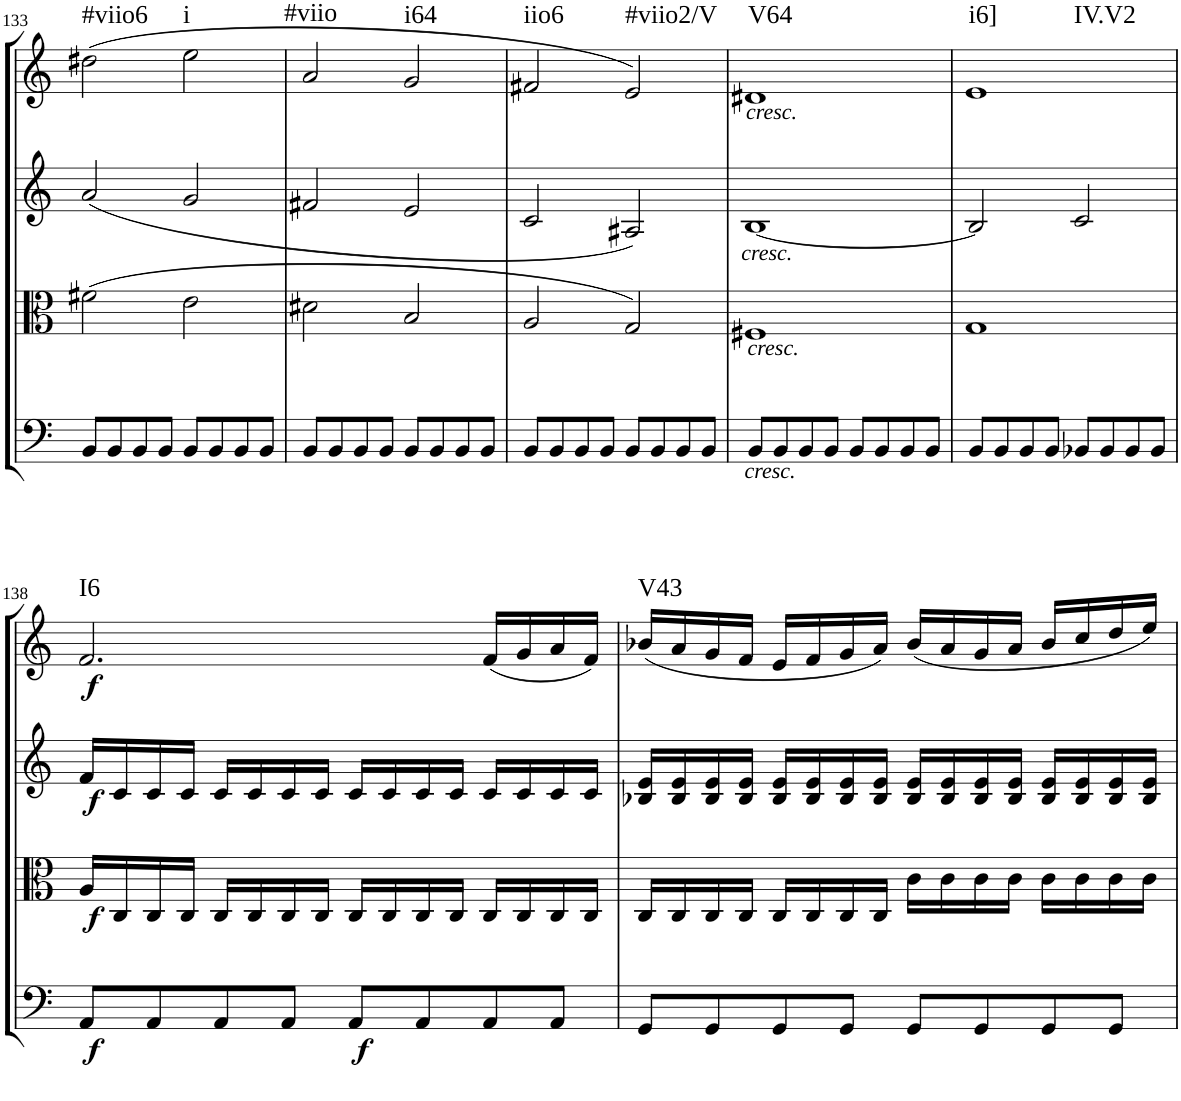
**kern	**dynam	**kern	**dynam	**kern	**dynam	**kern	**dynam	**harte
*part4	*part4	*part3	*part3	*part2	*part2	*part1	*part1	*part1
*staff4	*staff4	*staff3	*staff3	*staff2	*staff2	*staff1	*staff1	*
*I"Cello	*	*I"Viola	*	*I"2nd Violin	*	*I"1st Violin	*	*
*	*	*I'Vla	*	*I'Vln	*	*I'Vln	*	*
!!LO:PB:g=z
*clefF4	*	*clefC3	*	*clefG2	*	*clefG2	*	*
*k[]	*	*k[]	*	*k[]	*	*k[]	*	*
*M4/4	*	*M4/4	*	*M4/4	*	*M4/4	*	*
*met(c)	*	*met(c)	*	*met(c)	*	*met(c)	*	*
=133	=133	=133	=133	=133	=133	=133	=133	=133
!	!	!	!	!	!	!	!	!LO:H:kt=#viio6
8BB/L	.	(2f#X\	.	(2a/	.	(2dd#X\	.	N
8BB/	.	.	.	.	.	.	.	.
8BB/	.	.	.	.	.	.	.	.
8BB/J	.	.	.	.	.	.	.	.
!	!	!	!	!	!	!	!	!LO:H:kt=i
8BB/L	.	2e\	.	2g/	.	2ee\	.	N
8BB/	.	.	.	.	.	.	.	.
8BB/	.	.	.	.	.	.	.	.
8BB/J	.	.	.	.	.	.	.	.
=134	=134	=134	=134	=134	=134	=134	=134	=134
!	!	!	!	!	!	!	!	!LO:H:kt=#viio
8BB/L	.	2d#X\	.	2f#X/	.	2a/	.	N
8BB/	.	.	.	.	.	.	.	.
8BB/	.	.	.	.	.	.	.	.
8BB/J	.	.	.	.	.	.	.	.
!	!	!	!	!	!	!	!	!LO:H:kt=i64
8BB/L	.	2B/	.	2e/	.	2g/	.	N
8BB/	.	.	.	.	.	.	.	.
8BB/	.	.	.	.	.	.	.	.
8BB/J	.	.	.	.	.	.	.	.
=135	=135	=135	=135	=135	=135	=135	=135	=135
!	!	!	!	!	!	!	!	!LO:H:kt=iio6
8BB/L	.	2A/	.	2c/	.	2f#X/	.	N
8BB/	.	.	.	.	.	.	.	.
8BB/	.	.	.	.	.	.	.	.
8BB/J	.	.	.	.	.	.	.	.
!	!	!	!	!	!	!	!	!LO:H:kt=#viio2/V
8BB/L	.	2G/)	.	2A#X/)	.	2e/)	.	N
8BB/	.	.	.	.	.	.	.	.
8BB/	.	.	.	.	.	.	.	.
8BB/J	.	.	.	.	.	.	.	.
=136	=136	=136	=136	=136	=136	=136	=136	=136
!	!	!	!	!	!	!LO:TX:b:i:t=cresc.	!	!
!	!	!	!	!LO:TX:b:i:t=cresc.	!	!	!	!
!	!	!LO:TX:b:i:t=cresc.	!	!	!	!	!	!
!LO:TX:b:i:t=cresc.	!	!	!	!	!	!	!	!LO:H:kt=V64
8BB/L	.	1F#X	.	[1B	.	1d#X	.	N
8BB/	.	.	.	.	.	.	.	.
8BB/	.	.	.	.	.	.	.	.
8BB/J	.	.	.	.	.	.	.	.
8BB/L	.	.	.	.	.	.	.	.
8BB/	.	.	.	.	.	.	.	.
8BB/	.	.	.	.	.	.	.	.
8BB/J	.	.	.	.	.	.	.	.
=137	=137	=137	=137	=137	=137	=137	=137	=137
!	!	!	!	!	!	!	!	!LO:H:n=1:kt=i6]
!	!	!	!	!	!	!	!	!LO:H:n=2:kt=IV.V2
8BB/L	.	1G	.	2B/]	.	1e	.	N N
8BB/	.	.	.	.	.	.	.	.
8BB/	.	.	.	.	.	.	.	.
8BB/J	.	.	.	.	.	.	.	.
8BB-X/L	.	.	.	2c/	.	.	.	.
8BB-/	.	.	.	.	.	.	.	.
8BB-/	.	.	.	.	.	.	.	.
8BB-/J	.	.	.	.	.	.	.	.
!!LO:LB:g=z
=138	=138	=138	=138	=138	=138	=138	=138	=138
!	!LO:DY:b	!	!LO:DY:b	!	!LO:DY:b	!	!LO:DY:b	!LO:H:kt=I6
8AA/L	f	16A/LL	f	16f/LL	f	2.f/	f	N
.	.	16C/	.	16c/	.	.	.	.
8AA/	.	16C/	.	16c/	.	.	.	.
.	.	16C/JJ	.	16c/JJ	.	.	.	.
8AA/	.	16C/LL	.	16c/LL	.	.	.	.
.	.	16C/	.	16c/	.	.	.	.
8AA/J	.	16C/	.	16c/	.	.	.	.
.	.	16C/JJ	.	16c/JJ	.	.	.	.
!	!LO:DY:b	!	!	!	!	!	!	!
8AA/L	f	16C/LL	.	16c/LL	.	.	.	.
.	.	16C/	.	16c/	.	.	.	.
8AA/	.	16C/	.	16c/	.	.	.	.
.	.	16C/JJ	.	16c/JJ	.	.	.	.
8AA/	.	16C/LL	.	16c/LL	.	(16f/LL	.	.
.	.	16C/	.	16c/	.	16g/	.	.
8AA/J	.	16C/	.	16c/	.	16a/	.	.
.	.	16C/JJ	.	16c/JJ	.	16f/JJ)	.	.
=139	=139	=139	=139	=139	=139	=139	=139	=139
!	!	!	!	!	!	!	!	!LO:H:kt=V43
8GG/L	.	16C/LL	.	16B-X/ 16e/LL	.	(16b-X/LL	.	N
.	.	16C/	.	16B-/ 16e/	.	16a/	.	.
8GG/	.	16C/	.	16B-/ 16e/	.	16g/	.	.
.	.	16C/JJ	.	16B-/ 16e/JJ	.	16f/JJ	.	.
8GG/	.	16C/LL	.	16B-/ 16e/LL	.	16e/LL	.	.
.	.	16C/	.	16B-/ 16e/	.	16f/	.	.
8GG/J	.	16C/	.	16B-/ 16e/	.	16g/	.	.
.	.	16C/JJ	.	16B-/ 16e/JJ	.	16a/JJ)	.	.
8GG/L	.	16c\LL	.	16B-/ 16e/LL	.	(16b-/LL	.	.
.	.	16c\	.	16B-/ 16e/	.	16a/	.	.
8GG/	.	16c\	.	16B-/ 16e/	.	16g/	.	.
.	.	16c\JJ	.	16B-/ 16e/JJ	.	16a/JJ	.	.
8GG/	.	16c\LL	.	16B-/ 16e/LL	.	16b-/LL	.	.
.	.	16c\	.	16B-/ 16e/	.	16cc/	.	.
8GG/J	.	16c\	.	16B-/ 16e/	.	16dd/	.	.
.	.	16c\JJ	.	16B-/ 16e/JJ	.	16ee/JJ)	.	.
=	=	=	=	=	=	=	=	=
*-	*-	*-	*-	*-	*-	*-	*-	*-
